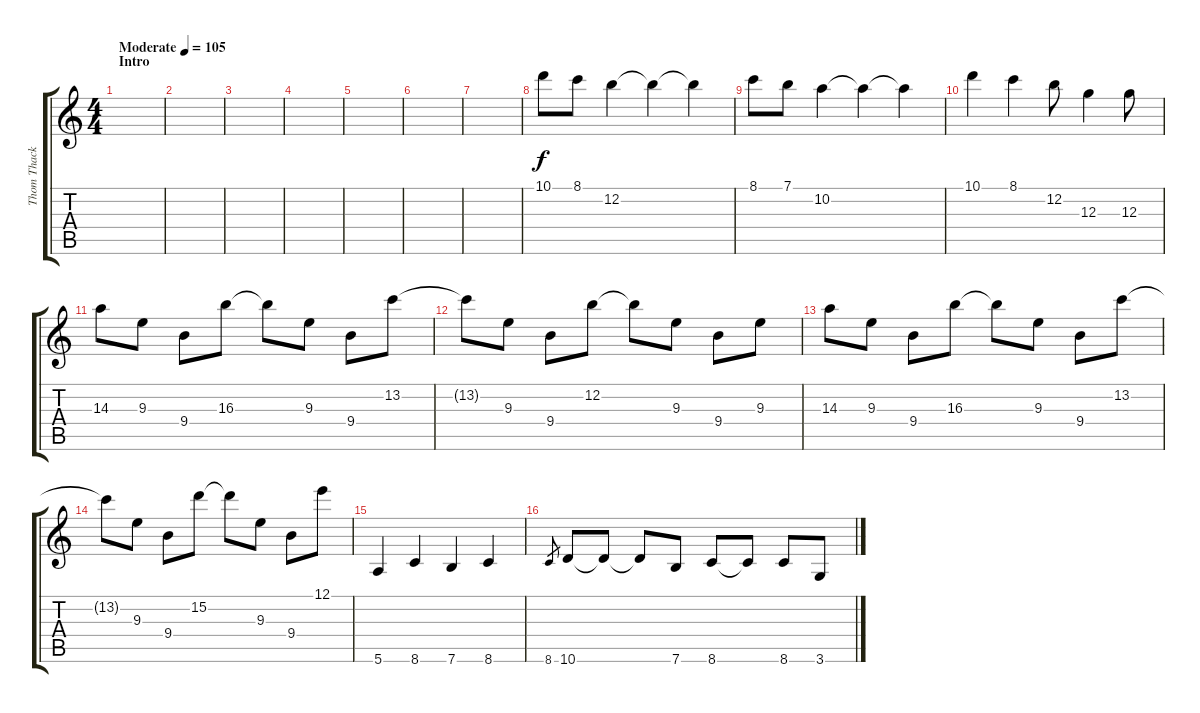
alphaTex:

\track ("Thom Thacker" "Thom Thack") {instrument distortionguitar}
\staff {score tabs}
\tuning (E4 B3 G3 D3 A2 E2) {hide}
\ts (4 4)
\section ("" "Intro")
\tempo (105 "Moderate")
\clef g2
\ks c
|
|
|
|
|
|
|
10.1.8 8.1.8 12.2.4 12.2{t}.4 12.2{t}.4 |
8.1.8 7.1.8 10.2.4 10.2{t}.4 10.2{t}.4 |
10.1.4 8.1.4 12.2.8 12.3.4 12.3.8 |
14.3.8 9.3.8 9.4.8 16.3.8 16.3{t}.8 9.3.8 9.4.8 13.2.8 |
13.2{t}.8 9.3.8 9.4.8 12.2.8 12.2{t}.8 9.3.8 9.4.8 9.3.8 |
14.3.8 9.3.8 9.4.8 16.3.8 16.3{t}.8 9.3.8 9.4.8 13.2.8 |
13.2{t}.8 9.3.8 9.4.8 15.2.8 15.2{t}.8 9.3.8 9.4.8 12.1.8 |
5.6.4 8.6.4 7.6.4 8.6.4 |
8.6.8{gr} 10.6.8 10.6{t}.8 10.6{t}.8 7.6.8 8.6.8 8.6{t}.8 8.6.8 3.6.8
